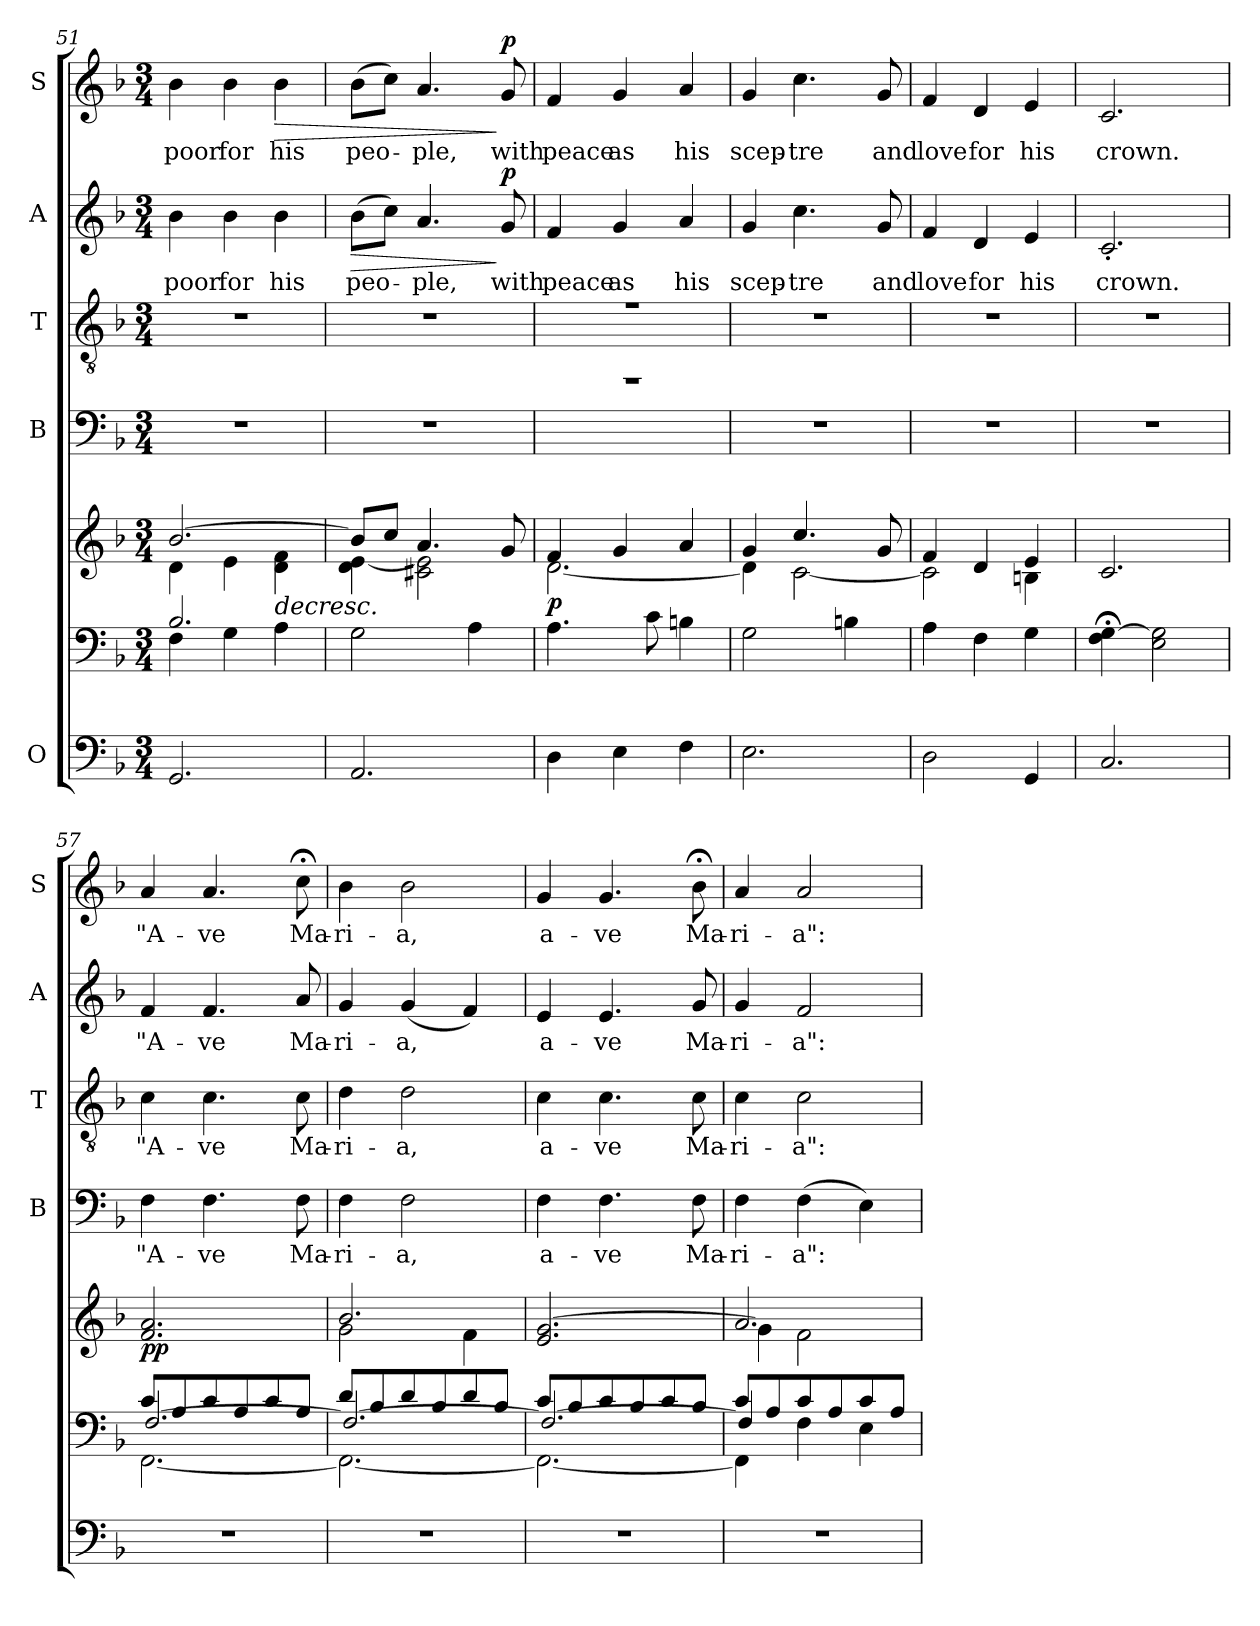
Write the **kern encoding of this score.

**kern	**kern	**kern	**dynam	**kern	**text	**dynam	**kern	**text	**dynam	**kern	**text	**dynam	**kern	**text	**dynam
*part5	*part5	*part5	*part5	*part4	*part4	*part4	*part3	*part3	*part3	*part2	*part2	*part2	*part1	*part1	*part1
*staff7	*staff6	*staff5	*staff5/6/7	*staff4	*staff4	*staff4	*staff3	*staff3	*staff3	*staff2	*staff2	*staff2	*staff1	*staff1	*staff1
*I"O	*	*	*	*I"B	*	*	*I"T	*	*	*I"A	*	*	*I"S	*	*
*	*	*	*	*I'B	*	*	*I'T	*	*	*I'A	*	*	*I'S	*	*
*clefF4	*clefF4	*clefG2	*	*clefF4	*	*	*clefGv2	*	*	*clefG2	*	*	*clefG2	*	*
*k[b-]	*k[b-]	*k[b-]	*	*k[b-]	*	*	*k[b-]	*	*	*k[b-]	*	*	*k[b-]	*	*
*M3/4	*M3/4	*M3/4	*	*M3/4	*	*	*M3/4	*	*	*M3/4	*	*	*M3/4	*	*
=51	=51	=51	=51	=51	=51	=51	=51	=51	=51	=51	=51	=51	=51	=51	=51
*	*^	*^	*	*	*	*	*	*	*	*	*	*	*	*	*
!	!	!	!	!	!	!	!	!	!	!	!	!	!LO:LY:b	!	!	!LO:LY:b	!
2.GG/	2.B-/	4F\	[2.b-/	4d\	.	2.r	.	.	2.r	.	.	4b-\	poor	.	4b-\	poor	.
!	!	!	!	!	!	!	!	!	!	!	!	!	!LO:LY:b	!	!	!LO:LY:b	!
.	.	4G\	.	4e\	.	.	.	.	.	.	.	4b-\	for	.	4b-\	for	.
!	!	!	!	!	!LO:HP:b	!	!	!	!	!	!	!	!LO:LY:b	!	!	!LO:LY:b	!LO:HP:b
.	.	4A\	.	4d\ 4f\	>	.	.	.	.	.	.	4b-\	his	.	4b-\	his	>
=52	=52	=52	=52	=52	=52	=52	=52	=52	=52	=52	=52	=52	=52	=52	=52	=52	=52
!	!	!	!	!	!	!	!	!	!	!	!	!	!LO:LY:b	!LO:HP:b	!	!LO:LY:b	!
*	*v	*v	*	*	*	*	*	*	*	*	*	*	*	*	*	*	*
2.AA/	2G\	8b-/L]	4d\ [4e\	.	2.r	.	.	2.r	.	.	(8b-\L	peo-	>	(8b-\L	peo-	.
.	.	8cc/J	.	.	.	.	.	.	.	.	8cc\J)	.	.	8cc\J)	.	.
!	!	!	!	!	!	!	!	!	!	!	!	!LO:LY:b	!	!	!LO:LY:b	!
.	.	4.a/	2c#X\ 2e\]	.	.	.	.	.	.	.	4.a/	-ple,	.	4.a/	-ple,	.
.	4A\	.	.	.	.	.	.	.	.	.	.	.	.	.	.	.
!	!	!	!	!	!	!	!	!	!	!	!	!LO:LY:b	!LO:DY:n=1:a	!	!LO:LY:b	!LO:DY:n=1:a
.	.	8g/	.	.	.	.	.	.	.	.	8g/	with	] p	8g/	with	] p
!!LO:LB:g=z
=53	=53	=53	=53	=53	=53	=53	=53	=53	=53	=53	=53	=53	=53	=53	=53	=53
*	*	*	*	*	*^	*	*	*^	*	*	*	*	*	*	*	*
!	!	!	!	!LO:DY:b	!	!	!	!	!	!	!	!	!	!LO:LY:b	!	!	!LO:LY:b	!
4D\	4.A\	4f/	[2.d\	p	2.r	2.B-yy	.	.	2.r	2.B-yy	.	.	4f/	peace	.	4f/	peace	.
!	!	!	!	!	!	!	!	!	!	!	!	!	!	!LO:LY:b	!	!	!LO:LY:b	!
4E\	.	4g/	.	.	.	.	.	.	.	.	.	.	4g/	as	.	4g/	as	.
.	8c\	.	.	.	.	.	.	.	.	.	.	.	.	.	.	.	.	.
!	!	!	!	!	!	!	!	!	!	!	!	!	!	!LO:LY:b	!	!	!LO:LY:b	!
4F\	4Bn\	4a/	.	.	.	.	.	.	.	.	.	.	4a/	his	.	4a/	his	.
*	*	*	*	*	*v	*v	*	*	*	*	*	*	*	*	*	*	*	*
*	*	*	*	*	*	*	*	*v	*v	*	*	*	*	*	*	*	*
=54	=54	=54	=54	=54	=54	=54	=54	=54	=54	=54	=54	=54	=54	=54	=54	=54
!	!	!	!	!	!	!	!	!	!	!	!	!LO:LY:b	!	!	!LO:LY:b	!
2.E\	2G\	4g/	4d\]	.	2.r	.	.	2.r	.	.	4g/	scep-	.	4g/	scep-	.
!	!	!	!	!	!	!	!	!	!	!	!	!LO:LY:b	!	!	!LO:LY:b	!
.	.	4.cc/	[2c\	.	.	.	.	.	.	.	4.cc\	-tre	.	4.cc\	-tre	.
.	4Bn\	.	.	.	.	.	.	.	.	.	.	.	.	.	.	.
!	!	!	!	!	!	!	!	!	!	!	!	!LO:LY:b	!	!	!LO:LY:b	!
.	.	8g/	.	.	.	.	.	.	.	.	8g/	and	.	8g/	and	.
=55	=55	=55	=55	=55	=55	=55	=55	=55	=55	=55	=55	=55	=55	=55	=55	=55
!	!	!	!	!	!	!	!	!	!	!	!	!LO:LY:b	!	!	!LO:LY:b	!
2D\	4A\	4f/	2c\]	.	2.r	.	.	2.r	.	.	4f/	love	.	4f/	love	.
!	!	!	!	!	!	!	!	!	!	!	!	!LO:LY:b	!	!	!LO:LY:b	!
.	4F\	4d/	.	.	.	.	.	.	.	.	4d/	for	.	4d/	for	.
!	!	!	!	!	!	!	!	!	!	!	!	!LO:LY:b	!	!	!LO:LY:b	!
4GG/	4G\	4e/	4Bn\	.	.	.	.	.	.	.	4e/	his	.	4e/	his	.
=56	=56	=56	=56	=56	=56	=56	=56	=56	=56	=56	=56	=56	=56	=56	=56	=56
!	!	!	!	!	!	!	!	!	!	!	!	!LO:LY:b	!	!	!LO:LY:b	!
*	*	*v	*v	*	*	*	*	*	*	*	*	*	*	*	*	*
2.C/	4F\;< [4G\;<	2.c/	.	2.r	.	.	2.r	.	.	2.c'/	crown.	.	2.c/	crown.	.
.	2E\ 2G\]	.	.	.	.	.	.	.	.	.	.	.	.	.	.
.	.	.	]	.	.	.	.	.	.	.	.	.	.	.	.
!!LO:PB:g=z
=57	=57	=57	=57	=57	=57	=57	=57	=57	=57	=57	=57	=57	=57	=57	=57
*	*^	*	*	*	*	*	*	*	*	*	*	*	*	*	*
*	*	*^	*	*	*	*	*	*	*	*	*	*	*	*	*	*
!	!	!	!	!	!LO:DY:b	!	!LO:LY:b	!LO:DY:a	!	!LO:LY:b	!LO:DY:a	!	!LO:LY:b	!LO:DY:a	!	!LO:LY:b	!LO:DY:a
2.r	8c/L	[2.FF\	[2.F/	2.f/ 2.a/	pp	4F\	"A-	other-dynamics	4c\	"A-	other-dynamics	4f/	"A-	other-dynamics	4a/	"A-	other-dynamics
.	8A/	.	.	.	.	.	.	.	.	.	.	.	.	.	.	.	.
!	!	!	!	!	!	!	!LO:LY:b	!	!	!LO:LY:b	!	!	!LO:LY:b	!	!	!LO:LY:b	!
.	8c/	.	.	.	.	4.F\	-ve	.	4.c\	-ve	.	4.f/	-ve	.	4.a/	-ve	.
.	8A/	.	.	.	.	.	.	.	.	.	.	.	.	.	.	.	.
.	8c/	.	.	.	.	.	.	.	.	.	.	.	.	.	.	.	.
!	!	!	!	!	!	!	!LO:LY:b	!	!	!LO:LY:b	!	!	!LO:LY:b	!	!	!LO:LY:b	!
.	8A/J	.	.	.	.	8F\	Ma-	.	8c\	Ma-	.	8a/	Ma-	.	8cc;<\	Ma-	.
=58	=58	=58	=58	=58	=58	=58	=58	=58	=58	=58	=58	=58	=58	=58	=58	=58	=58
*	*	*	*	*^	*	*	*	*	*	*	*	*	*	*	*	*	*
!	!	!	!	!	!	!	!	!LO:LY:b	!	!	!LO:LY:b	!	!	!LO:LY:b	!	!	!LO:LY:b	!
2.r	8d/L	2.FF\_	2.F/_	2.b-/	2g\	.	4F\	-ri-	.	4d\	-ri-	.	4g/	-ri-	.	4b-\	-ri-	.
.	8B-/	.	.	.	.	.	.	.	.	.	.	.	.	.	.	.	.	.
!	!	!	!	!	!	!	!	!LO:LY:b	!	!	!LO:LY:b	!	!	!LO:LY:b	!	!	!LO:LY:b	!
.	8d/	.	.	.	.	.	2F\	-a,	.	2d\	-a,	.	(4g/	-a,	.	2b-\	-a,	.
.	8B-/	.	.	.	.	.	.	.	.	.	.	.	.	.	.	.	.	.
.	8d/	.	.	.	4f\	.	.	.	.	.	.	.	4f/)	.	.	.	.	.
.	8B-/J	.	.	.	.	.	.	.	.	.	.	.	.	.	.	.	.	.
*	*	*	*	*v	*v	*	*	*	*	*	*	*	*	*	*	*	*	*
=59	=59	=59	=59	=59	=59	=59	=59	=59	=59	=59	=59	=59	=59	=59	=59	=59	=59
!	!	!	!	!	!	!	!LO:LY:b	!	!	!LO:LY:b	!	!	!LO:LY:b	!	!	!LO:LY:b	!
2.r	8c/L	2.FF\_	2.F/_	2.e/ [2.g/	.	4F\	a-	.	4c\	a-	.	4e/	a-	.	4g/	a-	.
.	8B-/	.	.	.	.	.	.	.	.	.	.	.	.	.	.	.	.
!	!	!	!	!	!	!	!LO:LY:b	!	!	!LO:LY:b	!	!	!LO:LY:b	!	!	!LO:LY:b	!
.	8c/	.	.	.	.	4.F\	-ve	.	4.c\	-ve	.	4.e/	-ve	.	4.g/	-ve	.
.	8B-/	.	.	.	.	.	.	.	.	.	.	.	.	.	.	.	.
.	8c/	.	.	.	.	.	.	.	.	.	.	.	.	.	.	.	.
!	!	!	!	!	!	!	!LO:LY:b	!	!	!LO:LY:b	!	!	!LO:LY:b	!	!	!LO:LY:b	!
.	8B-/J	.	.	.	.	8F\	Ma-	.	8c\	Ma-	.	8g/	Ma-	.	8b-;<\	Ma-	.
=60	=60	=60	=60	=60	=60	=60	=60	=60	=60	=60	=60	=60	=60	=60	=60	=60	=60
*	*	*	*	*^	*	*	*	*	*	*	*	*	*	*	*	*	*
!	!	!	!	!	!	!	!	!LO:LY:b	!	!	!LO:LY:b	!	!	!LO:LY:b	!	!	!LO:LY:b	!
2.r	8c/L	4FF\]	4F/]	2.a/	4g\]	.	4F\	-ri-	.	4c\	-ri-	.	4g/	-ri-	.	4a/	-ri-	.
.	8A/	.	.	.	.	.	.	.	.	.	.	.	.	.	.	.	.	.
!	!	!	!	!	!	!	!	!LO:LY:b	!	!	!LO:LY:b	!	!	!LO:LY:b	!	!	!LO:LY:b	!
.	8c/	4F\	2ryy	.	2f\	.	(4F\	-a":	.	2c\	-a":	.	2f/	-a":	.	2a/	-a":	.
.	8A/	.	.	.	.	.	.	.	.	.	.	.	.	.	.	.	.	.
.	8c/	4E\	.	.	.	.	4E\)	.	.	.	.	.	.	.	.	.	.	.
.	8A/J	.	.	.	.	.	.	.	.	.	.	.	.	.	.	.	.	.
*	*v	*v	*v	*	*	*	*	*	*	*	*	*	*	*	*	*	*	*
*	*	*v	*v	*	*	*	*	*	*	*	*	*	*	*	*	*
=	=	=	=	=	=	=	=	=	=	=	=	=	=	=	=
*-	*-	*-	*-	*-	*-	*-	*-	*-	*-	*-	*-	*-	*-	*-	*-
